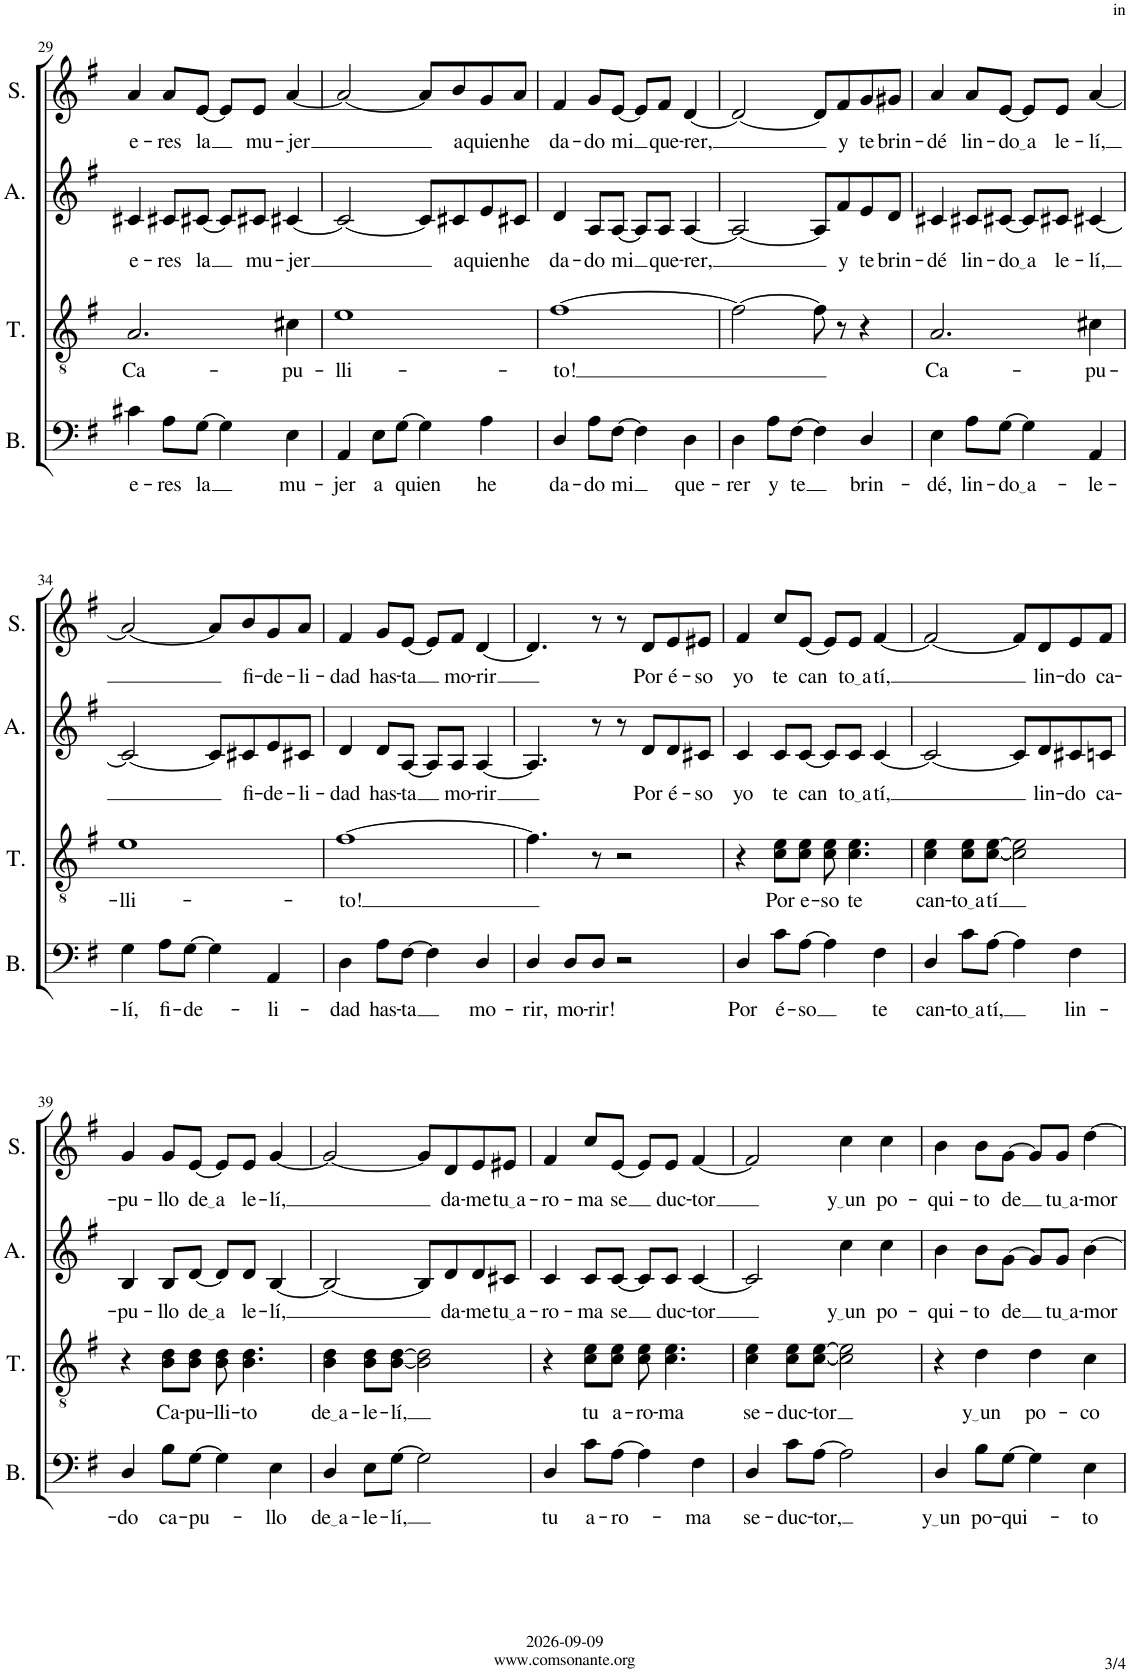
**kern	**text	**kern	**text	**kern	**text	**kern	**text
*part4	*part4	*part3	*part3	*part2	*part2	*part1	*part1
*staff4	*staff4	*staff3	*staff3	*staff2	*staff2	*staff1	*staff1
*I"B.	*	*I"T.	*	*I"Alto	*	*I"Soprano	*
*I'B.	*	*I'T.	*	*I'A.	*	*I'S.	*
!!LO:PB:g=z
*clefF4	*	*clefGv2	*	*clefG2	*	*clefG2	*
*k[f#]	*	*k[f#]	*	*k[f#]	*	*k[f#]	*
*M4/4	*	*M4/4	*	*M4/4	*	*M4/4	*
*met(c)	*	*met(c)	*	*met(c)	*	*met(c)	*
=29	=29	=29	=29	=29	=29	=29	=29
!	!LO:LY:b	!	!LO:LY:b	!	!LO:LY:b	!	!LO:LY:b
4c#X\	e-	2.A/	Ca-	4c#X/	e-	4a/	e-
!	!LO:LY:b	!	!	!	!LO:LY:b	!	!LO:LY:b
8A\L	-res	.	.	8c#X/L	-res	8a/L	-res
!	!LO:LY:b	!	!	!	!LO:LY:b	!	!LO:LY:b
[8G\J	la	.	.	[8c#X/J	la	[8e/J	la
4G\]	.	.	.	8c#/L]	.	8e/L]	.
!	!	!	!	!	!LO:LY:b	!	!LO:LY:b
.	.	.	.	8c#X/J	mu-	8e/J	mu-
!	!LO:LY:b	!	!LO:LY:b	!	!LO:LY:b	!	!LO:LY:b
4E\	mu-	4c#X\	-pu-	[4c#X/	-jer	[4a/	-jer
=30	=30	=30	=30	=30	=30	=30	=30
!	!LO:LY:b	!	!LO:LY:b	!	!	!	!
4AA/	-jer	1e	-lli-	2c#/_	.	2a/_	.
!	!LO:LY:b	!	!	!	!	!	!
8E\L	a	.	.	.	.	.	.
!	!LO:LY:b	!	!	!	!	!	!
[8G\J	quien	.	.	.	.	.	.
4G\]	.	.	.	8c#/L]	.	8a/L]	.
!	!	!	!	!	!LO:LY:b	!	!LO:LY:b
.	.	.	.	8c#X/	a	8b/	a
!	!LO:LY:b	!	!	!	!LO:LY:b	!	!LO:LY:b
4A\	he	.	.	8e/	quien	8g/	quien
!	!	!	!	!	!LO:LY:b	!	!LO:LY:b
.	.	.	.	8c#X/J	he	8a/J	he
=31	=31	=31	=31	=31	=31	=31	=31
!	!LO:LY:b	!	!LO:LY:b	!	!LO:LY:b	!	!LO:LY:b
4D/	da-	[1f#	-to!	4d/	da-	4f#/	da-
!	!LO:LY:b	!	!	!	!LO:LY:b	!	!LO:LY:b
8A\L	-do	.	.	8A/L	-do	8g/L	-do
!	!LO:LY:b	!	!	!	!LO:LY:b	!	!LO:LY:b
[8F#\J	mi	.	.	[8A/J	mi	[8e/J	mi
4F#\]	.	.	.	8A/L]	.	8e/L]	.
!	!	!	!	!	!LO:LY:b	!	!LO:LY:b
.	.	.	.	8A/J	que-	8f#/J	que-
!	!LO:LY:b	!	!	!	!LO:LY:b	!	!LO:LY:b
4D\	que-	.	.	[4A/	-rer,	[4d/	-rer,
=32	=32	=32	=32	=32	=32	=32	=32
!	!LO:LY:b	!	!	!	!	!	!
4D\	-rer	2f#\_	.	2A/_	.	2d/_	.
!	!LO:LY:b	!	!	!	!	!	!
8A\L	y	.	.	.	.	.	.
!	!LO:LY:b	!	!	!	!	!	!
[8F#\J	te	.	.	.	.	.	.
4F#\]	.	8f#\]	.	8A/L]	.	8d/L]	.
!	!	!	!	!	!LO:LY:b	!	!LO:LY:b
.	.	8r	.	8f#/	y	8f#/	y
!	!LO:LY:b	!	!	!	!LO:LY:b	!	!LO:LY:b
4D/	brin-	4r	.	8e/	te	8g/	te
!	!	!	!	!	!LO:LY:b	!	!LO:LY:b
.	.	.	.	8d/J	brin-	8g#X/J	brin-
=33	=33	=33	=33	=33	=33	=33	=33
!	!LO:LY:b	!	!LO:LY:b	!	!LO:LY:b	!	!LO:LY:b
4E\	-dé,	2.A/	Ca-	4c#X/	-dé	4a/	-dé
!	!LO:LY:b	!	!	!	!LO:LY:b	!	!LO:LY:b
8A\L	lin-	.	.	8c#X/L	lin-	8a/L	lin-
!	!LO:LY:b	!	!	!	!LO:LY:b	!	!LO:LY:b
[8G\J	do a	.	.	[8c#X/J	do a	[8e/J	do a
4G\]	.	.	.	8c#/L]	.	8e/L]	.
!	!	!	!	!	!LO:LY:b	!	!LO:LY:b
.	.	.	.	8c#X/J	le-	8e/J	le-
!	!LO:LY:b	!	!LO:LY:b	!	!LO:LY:b	!	!LO:LY:b
4AA/	-le-	4c#X\	-pu-	[4c#X/	-lí,	[4a/	-lí,
!!LO:LB:g=z
=34	=34	=34	=34	=34	=34	=34	=34
!	!LO:LY:b	!	!LO:LY:b	!	!	!	!
4G\	-lí,	1e	-lli-	2c#/_	.	2a/_	.
!	!LO:LY:b	!	!	!	!	!	!
8A\L	fi-	.	.	.	.	.	.
!	!LO:LY:b	!	!	!	!	!	!
[8G\J	-de-	.	.	.	.	.	.
4G\]	.	.	.	8c#/L]	.	8a/L]	.
!	!	!	!	!	!LO:LY:b	!	!LO:LY:b
.	.	.	.	8c#X/	fi-	8b/	fi-
!	!LO:LY:b	!	!	!	!LO:LY:b	!	!LO:LY:b
4AA/	-li-	.	.	8e/	-de-	8g/	-de-
!	!	!	!	!	!LO:LY:b	!	!LO:LY:b
.	.	.	.	8c#X/J	-li-	8a/J	-li-
=35	=35	=35	=35	=35	=35	=35	=35
!	!LO:LY:b	!	!LO:LY:b	!	!LO:LY:b	!	!LO:LY:b
4D\	-dad	[1f#	-to!	4d/	-dad	4f#/	-dad
!	!LO:LY:b	!	!	!	!LO:LY:b	!	!LO:LY:b
8A\L	has-	.	.	8d/L	has-	8g/L	has-
!	!LO:LY:b	!	!	!	!LO:LY:b	!	!LO:LY:b
[8F#\J	-ta	.	.	[8A/J	-ta	[8e/J	-ta
4F#\]	.	.	.	8A/L]	.	8e/L]	.
!	!	!	!	!	!LO:LY:b	!	!LO:LY:b
.	.	.	.	8A/J	mo-	8f#/J	mo-
!	!LO:LY:b	!	!	!	!LO:LY:b	!	!LO:LY:b
4D/	mo-	.	.	[4A/	-rir	[4d/	-rir
=36	=36	=36	=36	=36	=36	=36	=36
!	!LO:LY:b	!	!	!	!	!	!
4D/	-rir,	4.f#\]	.	4.A/]	.	4.d/]	.
!	!LO:LY:b	!	!	!	!	!	!
8D/L	mo-	.	.	.	.	.	.
!	!LO:LY:b	!	!	!	!	!	!
8D/J	-rir!	8r	.	8r	.	8r	.
2r	.	2r	.	8r	.	8r	.
!	!	!	!	!	!LO:LY:b	!	!LO:LY:b
.	.	.	.	8d/L	Por	8d/L	Por
!	!	!	!	!	!LO:LY:b	!	!LO:LY:b
.	.	.	.	8d/	é-	8e/	é-
!	!	!	!	!	!LO:LY:b	!	!LO:LY:b
.	.	.	.	8c#X/J	-so	8e#X/J	-so
=37	=37	=37	=37	=37	=37	=37	=37
!	!LO:LY:b	!	!	!	!LO:LY:b	!	!LO:LY:b
4D/	Por	4r	.	4c/	yo	4f#/	yo
!	!LO:LY:b	!	!LO:LY:b	!	!LO:LY:b	!	!LO:LY:b
8c\L	é-	8c\ 8e\L	Por	8c/L	te	8cc/L	te
!	!LO:LY:b	!	!LO:LY:b	!	!LO:LY:b	!	!LO:LY:b
[8A\J	-so	8c\ 8e\J	e-	[8c/J	can	[8e/J	can
!	!	!	!LO:LY:b	!	!	!	!
4A\]	.	8c\ 8e\	-so	8c/L]	.	8e/L]	.
!	!	!	!LO:LY:b	!	!LO:LY:b	!	!LO:LY:b
.	.	4.c\ 4.e\	te	8c/J	to a	8e/J	to a
!	!LO:LY:b	!	!	!	!LO:LY:b	!	!LO:LY:b
4F#\	te	.	.	[4c/	tí,	[4f#/	tí,
=38	=38	=38	=38	=38	=38	=38	=38
!	!LO:LY:b	!	!LO:LY:b	!	!	!	!
4D/	can-	4c\ 4e\	can-	2c/_	.	2f#/_	.
!	!LO:LY:b	!	!LO:LY:b	!	!	!	!
8c\L	to a	8c\ 8e\L	to a	.	.	.	.
!	!LO:LY:b	!	!LO:LY:b	!	!	!	!
[8A\J	tí,	[8c\ [8e\J	tí	.	.	.	.
4A\]	.	2c\] 2e\]	.	8c/L]	.	8f#/L]	.
!	!	!	!	!	!LO:LY:b	!	!LO:LY:b
.	.	.	.	8d/	lin-	8d/	lin-
!	!LO:LY:b	!	!	!	!LO:LY:b	!	!LO:LY:b
4F#\	lin-	.	.	8c#X/	-do	8e/	-do
!	!	!	!	!	!LO:LY:b	!	!LO:LY:b
.	.	.	.	8cn/J	ca-	8f#/J	ca-
!!LO:LB:g=z
=39	=39	=39	=39	=39	=39	=39	=39
!	!LO:LY:b	!	!	!	!LO:LY:b	!	!LO:LY:b
4D/	-do	4r	.	4B/	-pu-	4g/	-pu-
!	!LO:LY:b	!	!LO:LY:b	!	!LO:LY:b	!	!LO:LY:b
8B\L	ca-	8B\ 8d\L	Ca-	8B/L	-llo	8g/L	-llo
!	!LO:LY:b	!	!LO:LY:b	!	!LO:LY:b	!	!LO:LY:b
[8G\J	-pu-	8B\ 8d\J	-pu-	[8d/J	de a	[8e/J	de a
!	!	!	!LO:LY:b	!	!	!	!
4G\]	.	8B\ 8d\	-lli-	8d/L]	.	8e/L]	.
!	!	!	!LO:LY:b	!	!LO:LY:b	!	!LO:LY:b
.	.	4.B\ 4.d\	-to	8d/J	le-	8e/J	le-
!	!LO:LY:b	!	!	!	!LO:LY:b	!	!LO:LY:b
4E\	-llo	.	.	[4B/	-lí,	[4g/	-lí,
=40	=40	=40	=40	=40	=40	=40	=40
!	!LO:LY:b	!	!LO:LY:b	!	!	!	!
4D/	de a	4B\ 4d\	de a	2B/_	.	2g/_	.
!	!LO:LY:b	!	!LO:LY:b	!	!	!	!
8E\L	-le-	8B\ 8d\L	-le-	.	.	.	.
!	!LO:LY:b	!	!LO:LY:b	!	!	!	!
[8G\J	-lí,	[8B\ [8d\J	-lí,	.	.	.	.
2G\]	.	2B\] 2d\]	.	8B/L]	.	8g/L]	.
!	!	!	!	!	!LO:LY:b	!	!LO:LY:b
.	.	.	.	8d/	da-	8d/	da-
!	!	!	!	!	!LO:LY:b	!	!LO:LY:b
.	.	.	.	8d/	-me	8e/	-me
!	!	!	!	!	!LO:LY:b	!	!LO:LY:b
.	.	.	.	8c#X/J	tu a	8e#X/J	tu a
=41	=41	=41	=41	=41	=41	=41	=41
!	!LO:LY:b	!	!	!	!LO:LY:b	!	!LO:LY:b
4D/	tu	4r	.	4c/	-ro-	4f#/	-ro-
!	!LO:LY:b	!	!LO:LY:b	!	!LO:LY:b	!	!LO:LY:b
8c\L	a-	8c\ 8e\L	tu	8c/L	-ma	8cc/L	-ma
!	!LO:LY:b	!	!LO:LY:b	!	!LO:LY:b	!	!LO:LY:b
[8A\J	-ro-	8c\ 8e\J	a-	[8c/J	se	[8e/J	se
!	!	!	!LO:LY:b	!	!	!	!
4A\]	.	8c\ 8e\	-ro-	8c/L]	.	8e/L]	.
!	!	!	!LO:LY:b	!	!LO:LY:b	!	!LO:LY:b
.	.	4.c\ 4.e\	-ma	8c/J	duc-	8e/J	duc-
!	!LO:LY:b	!	!	!	!LO:LY:b	!	!LO:LY:b
4F#\	-ma	.	.	[4c/	-tor	[4f#/	-tor
=42	=42	=42	=42	=42	=42	=42	=42
!	!LO:LY:b	!	!LO:LY:b	!	!	!	!
4D/	se-	4c\ 4e\	se-	2c/]	.	2f#/]	.
!	!LO:LY:b	!	!LO:LY:b	!	!	!	!
8c\L	-duc-	8c\ 8e\L	-duc-	.	.	.	.
!	!LO:LY:b	!	!LO:LY:b	!	!	!	!
[8A\J	-tor,	[8c\ [8e\J	-tor	.	.	.	.
!	!	!	!	!	!LO:LY:b	!	!LO:LY:b
2A\]	.	2c\] 2e\]	.	4cc\	y un	4cc\	y un
!	!	!	!	!	!LO:LY:b	!	!LO:LY:b
.	.	.	.	4cc\	po-	4cc\	po-
=43	=43	=43	=43	=43	=43	=43	=43
!	!LO:LY:b	!	!	!	!LO:LY:b	!	!LO:LY:b
4D/	y un	4r	.	4b\	-qui-	4b\	-qui-
!	!LO:LY:b	!	!LO:LY:b	!	!LO:LY:b	!	!LO:LY:b
8B\L	po-	4d\	y un	8b\L	-to	8b\L	-to
!	!LO:LY:b	!	!	!	!LO:LY:b	!	!LO:LY:b
[8G\J	-qui-	.	.	[8g\J	de	[8g\J	de
!	!	!	!LO:LY:b	!	!	!	!
4G\]	.	4d\	po-	8g/L]	.	8g/L]	.
!	!	!	!	!	!LO:LY:b	!	!LO:LY:b
.	.	.	.	8g/J	tu a	8g/J	tu a
!	!LO:LY:b	!	!LO:LY:b	!	!LO:LY:b	!	!LO:LY:b
4E\	-to	4c\	-co	[4b\	-mor	[4dd\	-mor
=	=	=	=	=	=	=	=
*-	*-	*-	*-	*-	*-	*-	*-
